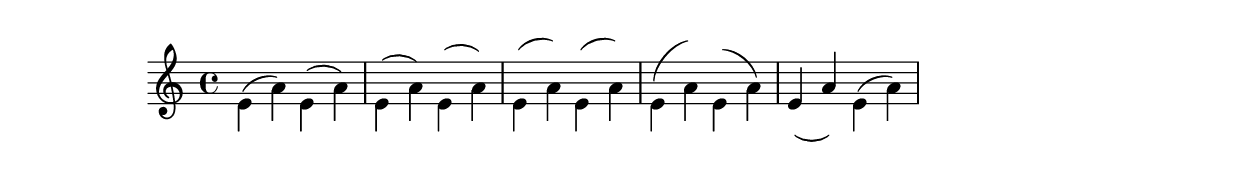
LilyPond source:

%% DO NOT EDIT this file manually; it is automatically
%% generated from LSR http://lsr.dsi.unimi.it
%% Make any changes in LSR itself, or in Documentation/snippets/new/ ,
%% and then run scripts/auxiliar/makelsr.py
%%
%% This file is in the public domain.
\version "2.17.6"

\header {
  lsrtags = "expressive-marks, tweaks-and-overrides"

  texidoc = "
The vertical position of a slur can be adjusted using the
@code{positions} property of @code{Slur}.  The property has 2
parameters, the first referring to the left end of the slur and the
second to the right.  The values of the parameters are not used by
LilyPond to make an exact movement of the slur - instead it selects
what placement of the slur looks best, taking into account the
parameter values.  Positive values move the slur up, and are
appropriate for notes with stems down.  Negative values move downward
slurs further down.

"
  doctitle = "Moving slur positions vertically"
} % begin verbatim


\relative c' {
  \stemDown
  e4( a)
  \override Slur.positions = #'(1 . 1)
  e4( a)
  \override Slur.positions = #'(2 . 2)
  e4( a)
  \override Slur.positions = #'(3 . 3)
  e4( a)
  \override Slur.positions = #'(4 . 4)
  e4( a)
  \override Slur.positions = #'(5 . 5)
  e4( a)
  \override Slur.positions = #'(0 . 5)
  e4( a)
  \override Slur.positions = #'(5 . 0)
  e4( a)
  \stemUp
  \override Slur.positions = #'(-5 . -5)
  e4( a)
  \stemDown
  \revert Slur.positions
  e4( a)
}
